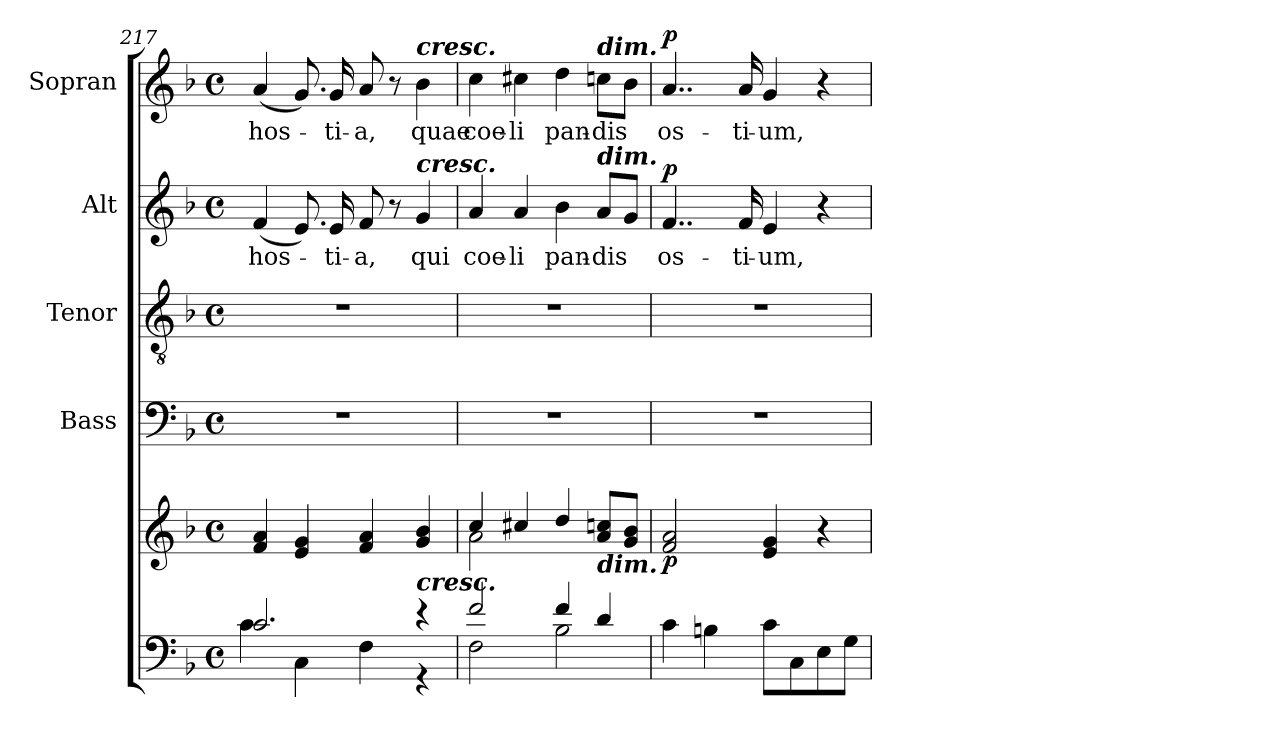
**kern	**kern	**dynam	**kern	**kern	**kern	**text	**dynam	**kern	**text	**dynam
*part5	*part5	*part5	*part4	*part3	*part2	*part2	*part2	*part1	*part1	*part1
*staff6	*staff5	*staff5/6	*staff4	*staff3	*staff2	*staff2	*staff2	*staff1	*staff1	*staff1
*	*	*	*I"Bass	*I"Tenor	*I"Alt	*	*	*I"Sopran	*	*
*	*	*	*I'B.	*I'T.	*I'A.	*	*	*I'S.	*	*
!!LO:PB:g=z
*clefF4	*clefG2	*	*clefF4	*clefGv2	*clefG2	*	*	*clefG2	*	*
*k[b-]	*k[b-]	*	*k[b-]	*k[b-]	*k[b-]	*	*	*k[b-]	*	*
*F:	*F:	*	*F:	*F:	*F:	*	*	*F:	*	*
*M4/4	*M4/4	*	*M4/4	*M4/4	*M4/4	*	*	*M4/4	*	*
*met(c)	*met(c)	*	*met(c)	*met(c)	*met(c)	*	*	*met(c)	*	*
=217	=217	=217	=217	=217	=217	=217	=217	=217	=217	=217
*^	*	*	*	*	*	*	*	*	*	*
!	!	!	!	!	!	!	!LO:LY:b	!	!	!LO:LY:b	!
2.c/	4c\	4f/ 4a/	.	1r	1r	(<4f/	hos-	.	(<4a/	hos-	.
.	4C\	4e/ 4g/	.	.	.	8.e/)	.	.	8.g/)	.	.
!	!	!	!	!	!	!	!LO:LY:b	!	!	!LO:LY:b	!
.	.	.	.	.	.	16e/	-ti-	.	16g/	-ti-	.
!	!	!	!	!	!	!	!LO:LY:b	!	!	!LO:LY:b	!
.	4F\	4f/ 4a/	.	.	.	8f/	-a,	.	8a/	-a,	.
.	.	.	.	.	.	8r	.	.	8r	.	.
!	!	!	!	!	!	!	!	!	!LO:TX:a:Bi:t=cresc.	!	!
!	!	!	!	!	!	!LO:TX:a:Bi:t=cresc.	!	!	!	!	!
!	!	!LO:TX:b:Bi:t=cresc.	!	!	!	!	!	!	!	!	!
!	!	!	!	!	!	!	!LO:LY:b	!	!	!LO:LY:b	!
4r	4r	4g/ 4b-/	.	.	.	4g/	qui	.	4b-\	quae	.
=218	=218	=218	=218	=218	=218	=218	=218	=218	=218	=218	=218
*	*	*^	*	*	*	*	*	*	*	*	*
!	!	!	!	!	!	!	!	!LO:LY:b	!	!	!LO:LY:b	!
2f/	2F\	4cc/	2a\	.	1r	1r	4a/	coe-	.	4cc\	coe-	.
!	!	!	!	!	!	!	!	!LO:LY:b	!	!	!LO:LY:b	!
.	.	4cc#X/	.	.	.	.	4a/	-li	.	4cc#X\	-li	.
!	!	!	!	!	!	!	!	!LO:LY:b	!	!	!LO:LY:b	!
4f/	2B-\	4dd/	2ryy	.	.	.	4b-\	pan-	.	4dd\	pan-	.
!	!	!	!	!	!	!	!	!	!	!LO:TX:a:Bi:t=dim.	!	!
!	!	!	!	!	!	!	!LO:TX:a:Bi:t=dim.	!	!	!	!	!
!	!	!LO:TX:b:Bi:t=dim.	!	!	!	!	!	!	!	!	!	!
!	!	!	!	!	!	!	!	!LO:LY:b	!	!	!LO:LY:b	!
4d/	.	8a/ 8ccn/L	.	.	.	.	8a/L	-dis	.	8ccn\L	-dis	.
.	.	8g/ 8b-/J	.	.	.	.	8g/J	.	.	8b-\J	.	.
*v	*v	*	*	*	*	*	*	*	*	*	*	*
*	*v	*v	*	*	*	*	*	*	*	*	*
=219	=219	=219	=219	=219	=219	=219	=219	=219	=219	=219
!	!	!LO:DY:b	!	!	!	!LO:LY:b	!LO:DY:a	!	!LO:LY:b	!LO:DY:a
4c\	2f/ 2a/	p	1r	1r	4..f/	os-	p	4..a/	os-	p
4Bn\	.	.	.	.	.	.	.	.	.	.
!	!	!	!	!	!	!LO:LY:b	!	!	!LO:LY:b	!
.	.	.	.	.	16f/	-ti-	.	16a/	-ti-	.
!	!	!	!	!	!	!LO:LY:b	!	!	!LO:LY:b	!
8c\L	4e/ 4g/	.	.	.	4e/	-um,	.	4g/	-um,	.
8C\	.	.	.	.	.	.	.	.	.	.
8E\	4r	.	.	.	4r	.	.	4r	.	.
8G\J	.	.	.	.	.	.	.	.	.	.
=	=	=	=	=	=	=	=	=	=	=
*-	*-	*-	*-	*-	*-	*-	*-	*-	*-	*-
